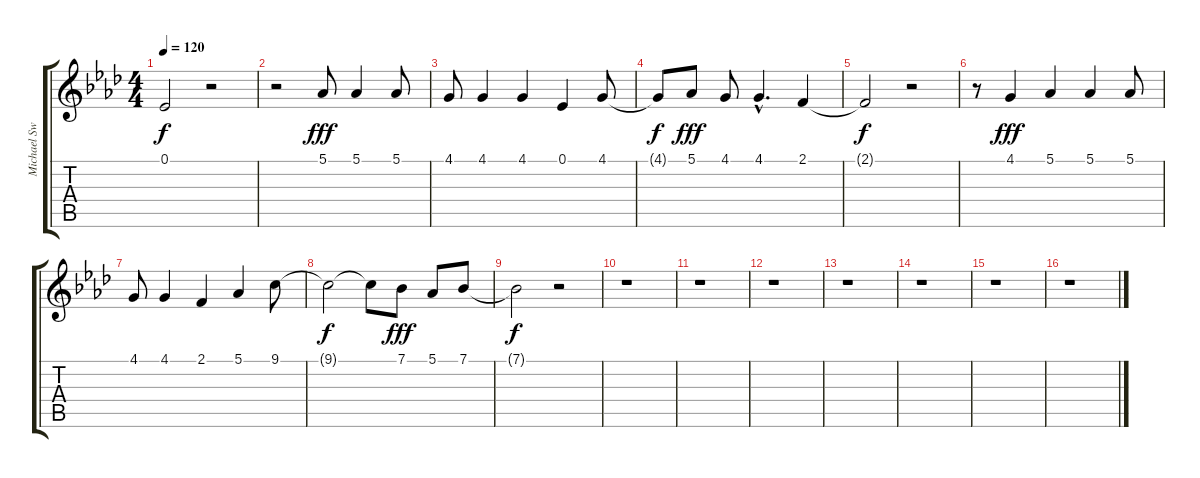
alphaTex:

\track ("Michael Sweet" "Michael Sw") {instrument synthvoice}
\staff {score tabs}
\tuning (Eb4 Bb3 Gb3 Db3 Ab2 Eb2) {hide}
\ts (4 4)
\tempo 120
\clef g2
\ks ab
0.1{t}.2{dy f} r.2 |
r.2 5.1.8{dy fff} 5.1.4 5.1.8 |
4.1.8 4.1.4 4.1.4 0.1.4 4.1.8 |
4.1{t}.8{dy f} 5.1.8{dy fff} 4.1.8 4.1{hac}.4{d} 2.1.4 |
2.1{t}.2{dy f} r.2 |
r.8 4.1.4{dy fff} 5.1.4 5.1.4 5.1.8 |
4.1.8 4.1.4 2.1.4 5.1.4 9.1.8 |
9.1{t}.2{dy f} 9.1{t}.8 7.1.8{dy fff} 5.1.8 7.1.8 |
7.1{t}.2{dy f} r.2 |
r.1 |
r.1 |
r.1 |
r.1 |
r.1 |
r.1 |
r.1
